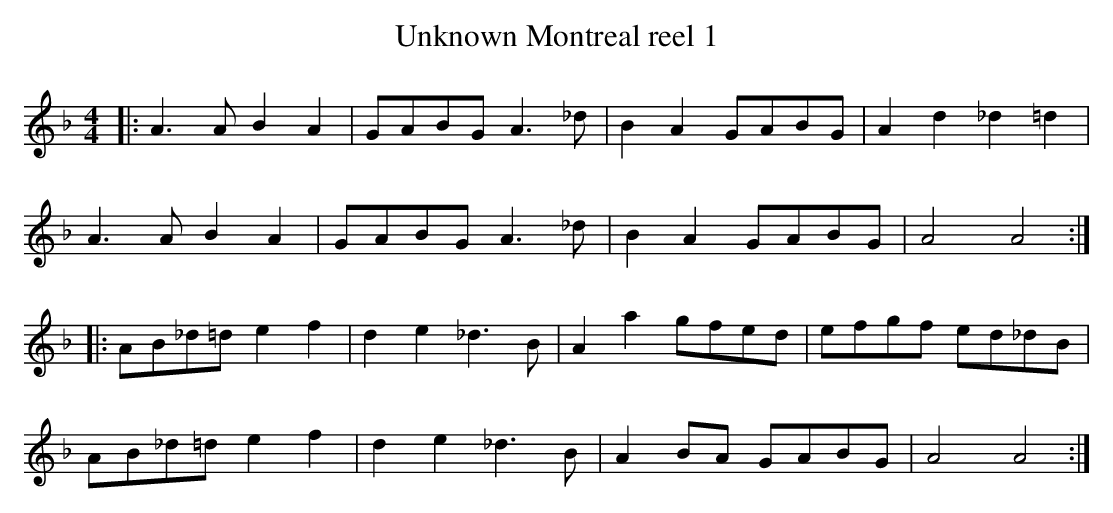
X:1
T:Unknown Montreal reel 1
M:4/4
L:1/8
K:Aphrygian
|: A3A B2A2 | GABG A3_d | B2A2 GABG | A2d2 _d2=d2 |
A3A B2A2 | GABG A3_d | B2A2 GABG | A4A4 ::
AB_d=d e2f2 | d2e2 _d3B | A2a2 gfed | efgf ed_dB |
AB_d=d e2f2 | d2e2 _d3B | A2BA GABG | A4A4 :|
